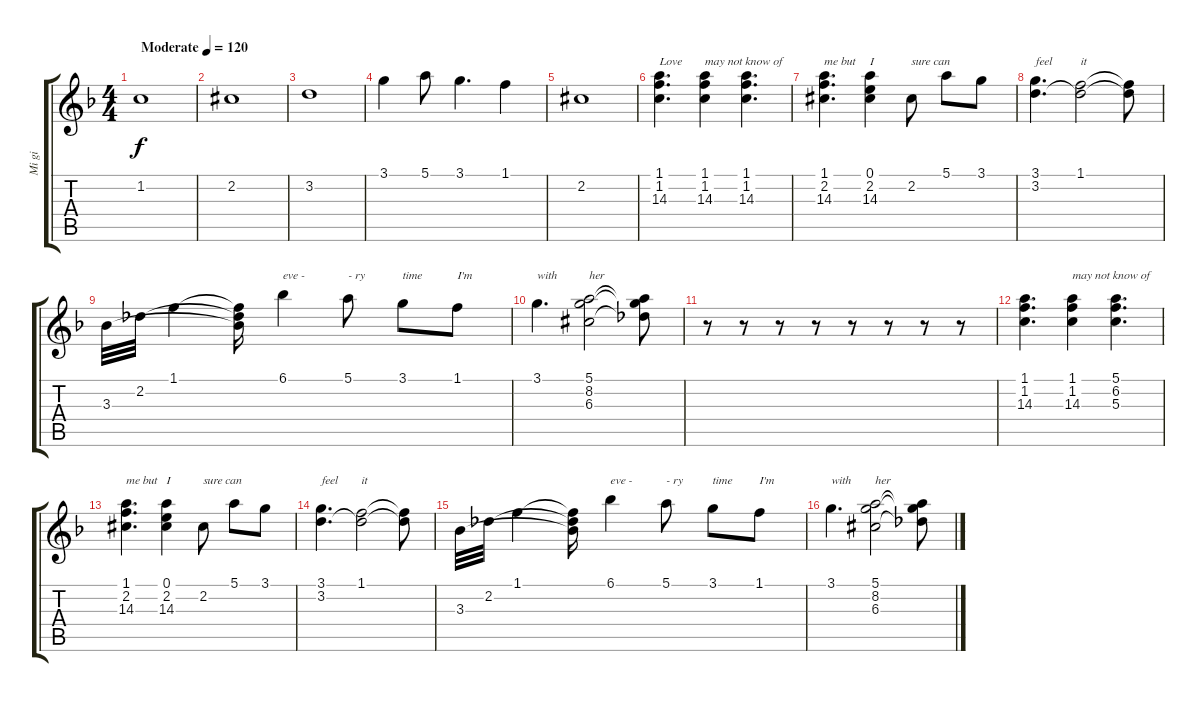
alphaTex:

\track ("Mi gi" "Mi gi") {instrument electricguitarjazz}
\staff {score tabs}
\tuning (E4 B3 G3 D3 A2 E2) {hide}
\ts (4 4)
\tempo (120 "Moderate")
\clef g2
\ks f
1.2.1{dy f instrument electricguitarjazz} |
2.2{acc #}.1 |
3.2.1 |
3.1.4 5.1.8 3.1.4{d} 1.1.4 |
2.2{acc #}.1 |
(1.1 1.2 14.3).4{d txt "Love"} (1.1 1.2 14.3).4{txt "may not know of"} (1.1 1.2 14.3).4{d} |
(1.1 2.2{acc #} 14.3).4{d txt "me but"} (0.1 2.2{acc #} 14.3).4{txt "I"} 2.2{acc #}.8{txt "sure can"} 5.1.8 3.1.8 |
(3.1 3.2).4{d txt "feel"} (1.1 3.2{t}).2{txt "it"} (1.1{t} 3.2{t}).8 |
3.3.32 2.2.32 1.1.4 (1.1{t} 2.2{t} 3.3{t}).16 6.1.4{txt "eve -"} 5.1.8{txt "- ry"} 3.1.8{txt "time"} 1.1.8{txt "I'm"} |
3.1.4{d txt "with"} (5.1 8.2 6.3{acc #}).2{txt "her"} (5.1{t} 8.2{t} 6.3{t}).8 |
r.8 r.8 r.8 r.8 r.8 r.8 r.8 r.8 |
(1.1 1.2 14.3).4{d} (1.1 1.2 14.3).4{txt "may not know of"} (5.1 6.2 5.3).4{d} |
(1.1 2.2{acc #} 14.3).4{d txt "me but"} (0.1 2.2{acc #} 14.3).4{txt "I"} 2.2{acc #}.8{txt "sure can"} 5.1.8 3.1.8 |
(3.1 3.2).4{d txt "feel"} (1.1 3.2{t}).2{txt "it"} (1.1{t} 3.2{t}).8 |
3.3.32 2.2.32 1.1.4 (1.1{t} 2.2{t} 3.3{t}).16 6.1.4{txt "eve -"} 5.1.8{txt "- ry"} 3.1.8{txt "time"} 1.1.8{txt "I'm"} |
3.1.4{d txt "with"} (5.1 8.2 6.3{acc #}).2{txt "her"} (5.1{t} 8.2{t} 6.3{t}).8
